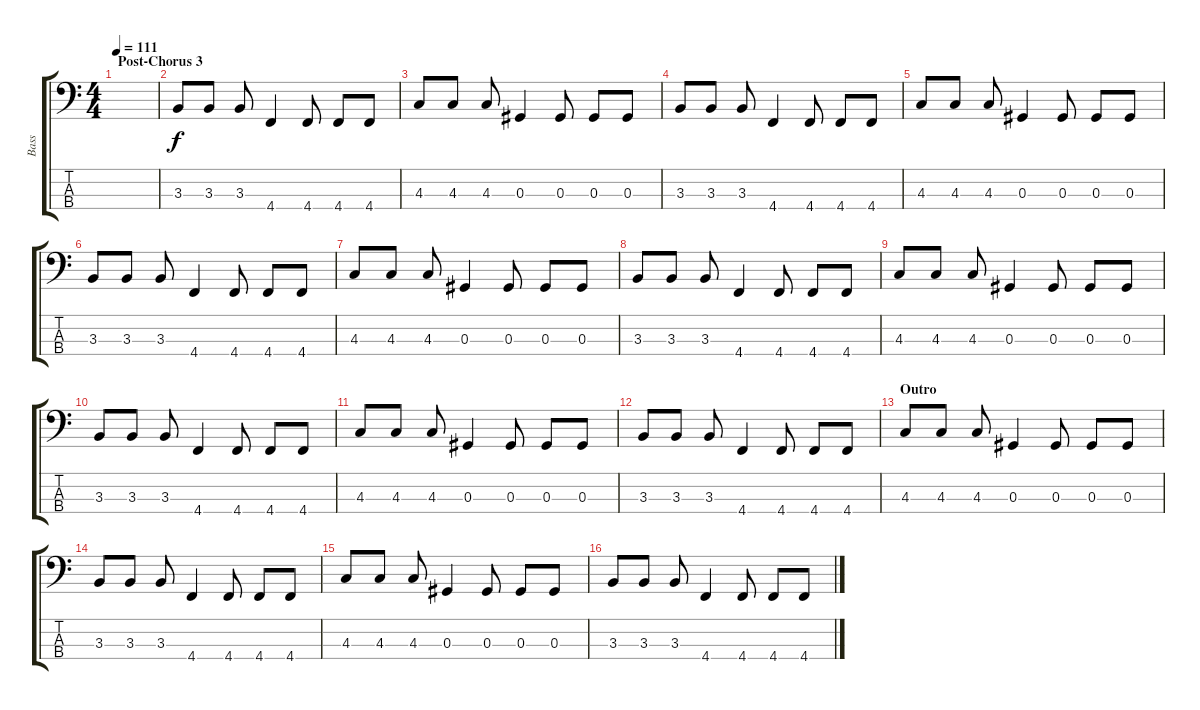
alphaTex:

\track ("Bass" "Bass") {instrument electricbasspick}
\staff {score tabs}
\tuning (Gb2 Db2 Ab1 Db1) {hide}
\ts (4 4)
\section ("" "Post-Chorus 3")
\tempo 111
\clef f4
\ks c
|
3.3.8 3.3.8 3.3.8 4.4.4 4.4.8 4.4.8 4.4.8 |
4.3.8 4.3.8 4.3.8 0.3.4 0.3.8 0.3.8 0.3.8 |
3.3.8 3.3.8 3.3.8 4.4.4 4.4.8 4.4.8 4.4.8 |
4.3.8 4.3.8 4.3.8 0.3.4 0.3.8 0.3.8 0.3.8 |
3.3.8 3.3.8 3.3.8 4.4.4 4.4.8 4.4.8 4.4.8 |
4.3.8 4.3.8 4.3.8 0.3.4 0.3.8 0.3.8 0.3.8 |
3.3.8 3.3.8 3.3.8 4.4.4 4.4.8 4.4.8 4.4.8 |
4.3.8 4.3.8 4.3.8 0.3.4 0.3.8 0.3.8 0.3.8 |
3.3.8 3.3.8 3.3.8 4.4.4 4.4.8 4.4.8 4.4.8 |
4.3.8 4.3.8 4.3.8 0.3.4 0.3.8 0.3.8 0.3.8 |
3.3.8 3.3.8 3.3.8 4.4.4 4.4.8 4.4.8 4.4.8 |
\section ("" "Outro")
4.3.8 4.3.8 4.3.8 0.3.4 0.3.8 0.3.8 0.3.8 |
3.3.8 3.3.8 3.3.8 4.4.4 4.4.8 4.4.8 4.4.8 |
4.3.8 4.3.8 4.3.8 0.3.4 0.3.8 0.3.8 0.3.8 |
3.3.8 3.3.8 3.3.8 4.4.4 4.4.8 4.4.8 4.4.8
